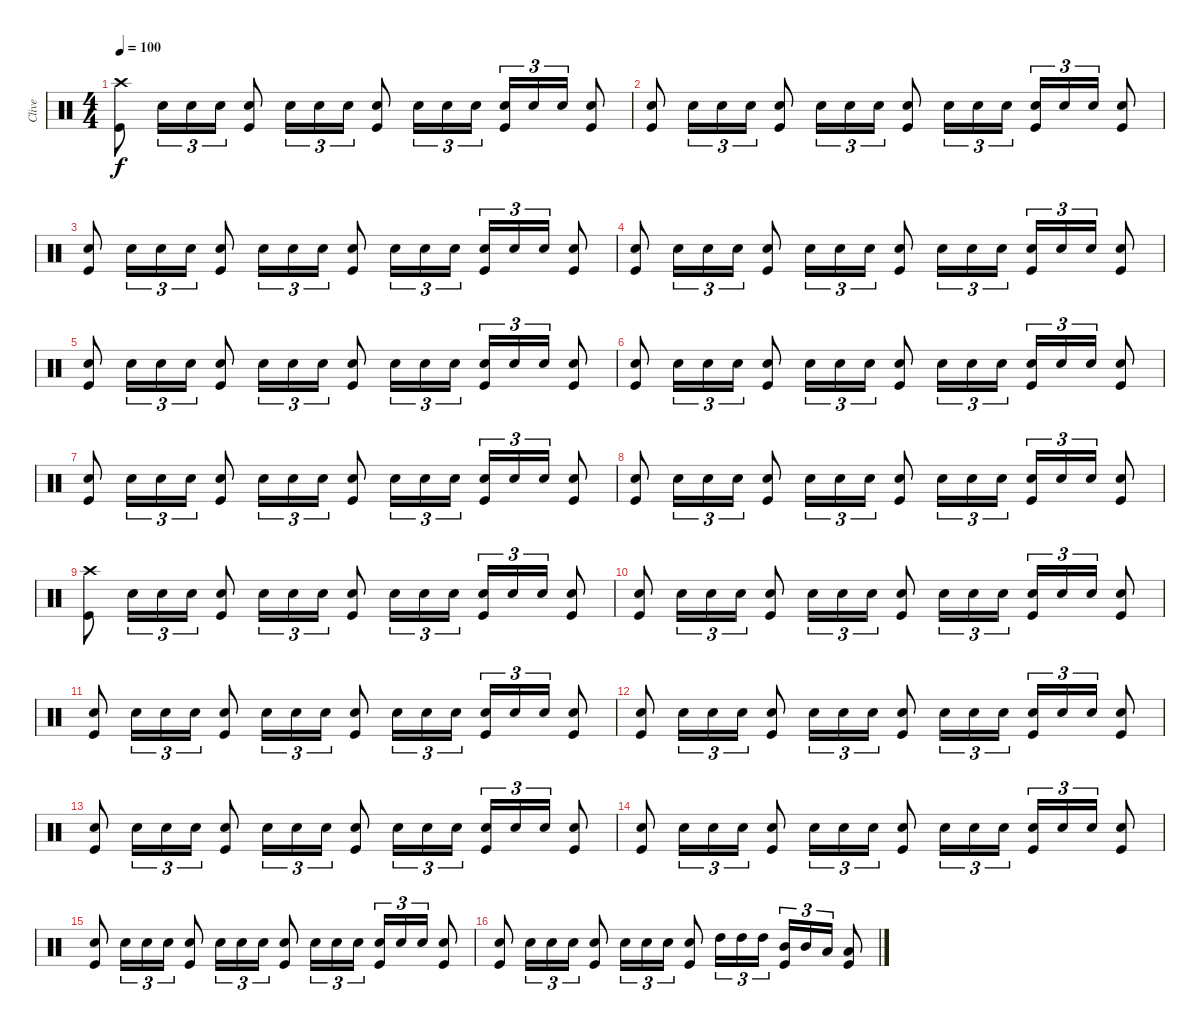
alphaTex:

\track ("Clive" "Clive") {instrument percussion}
\staff {score}
\articulation defaults
\ts (4 4)
\tempo 100
\clef neutral
\ks c
("Crash high (hit)" "Kick (hit)").8{dy f} "Snare (hit) 2".16{tu (3 2)} "Snare (hit) 2".16{tu (3 2)} "Snare (hit) 2".16{tu (3 2)} ("Snare (hit) 2" "Kick (hit)").8 "Snare (hit) 2".16{tu (3 2)} "Snare (hit) 2".16{tu (3 2)} "Snare (hit) 2".16{tu (3 2)} ("Snare (hit) 2" "Kick (hit)").8 "Snare (hit) 2".16{tu (3 2)} "Snare (hit) 2".16{tu (3 2)} "Snare (hit) 2".16{tu (3 2)} ("Snare (hit) 2" "Kick (hit)").16{tu (3 2)} "Snare (hit) 2".16{tu (3 2)} "Snare (hit) 2".16{tu (3 2)} ("Snare (hit) 2" "Kick (hit)").8 |
("Snare (hit) 2" "Kick (hit)").8 "Snare (hit) 2".16{tu (3 2)} "Snare (hit) 2".16{tu (3 2)} "Snare (hit) 2".16{tu (3 2)} ("Snare (hit) 2" "Kick (hit)").8 "Snare (hit) 2".16{tu (3 2)} "Snare (hit) 2".16{tu (3 2)} "Snare (hit) 2".16{tu (3 2)} ("Snare (hit) 2" "Kick (hit)").8 "Snare (hit) 2".16{tu (3 2)} "Snare (hit) 2".16{tu (3 2)} "Snare (hit) 2".16{tu (3 2)} ("Snare (hit) 2" "Kick (hit)").16{tu (3 2)} "Snare (hit) 2".16{tu (3 2)} "Snare (hit) 2".16{tu (3 2)} ("Snare (hit) 2" "Kick (hit)").8 |
("Snare (hit) 2" "Kick (hit)").8 "Snare (hit) 2".16{tu (3 2)} "Snare (hit) 2".16{tu (3 2)} "Snare (hit) 2".16{tu (3 2)} ("Snare (hit) 2" "Kick (hit)").8 "Snare (hit) 2".16{tu (3 2)} "Snare (hit) 2".16{tu (3 2)} "Snare (hit) 2".16{tu (3 2)} ("Snare (hit) 2" "Kick (hit)").8 "Snare (hit) 2".16{tu (3 2)} "Snare (hit) 2".16{tu (3 2)} "Snare (hit) 2".16{tu (3 2)} ("Snare (hit) 2" "Kick (hit)").16{tu (3 2)} "Snare (hit) 2".16{tu (3 2)} "Snare (hit) 2".16{tu (3 2)} ("Snare (hit) 2" "Kick (hit)").8 |
("Snare (hit) 2" "Kick (hit)").8 "Snare (hit) 2".16{tu (3 2)} "Snare (hit) 2".16{tu (3 2)} "Snare (hit) 2".16{tu (3 2)} ("Snare (hit) 2" "Kick (hit)").8 "Snare (hit) 2".16{tu (3 2)} "Snare (hit) 2".16{tu (3 2)} "Snare (hit) 2".16{tu (3 2)} ("Snare (hit) 2" "Kick (hit)").8 "Snare (hit) 2".16{tu (3 2)} "Snare (hit) 2".16{tu (3 2)} "Snare (hit) 2".16{tu (3 2)} ("Snare (hit) 2" "Kick (hit)").16{tu (3 2)} "Snare (hit) 2".16{tu (3 2)} "Snare (hit) 2".16{tu (3 2)} ("Snare (hit) 2" "Kick (hit)").8 |
("Snare (hit) 2" "Kick (hit)").8 "Snare (hit) 2".16{tu (3 2)} "Snare (hit) 2".16{tu (3 2)} "Snare (hit) 2".16{tu (3 2)} ("Snare (hit) 2" "Kick (hit)").8 "Snare (hit) 2".16{tu (3 2)} "Snare (hit) 2".16{tu (3 2)} "Snare (hit) 2".16{tu (3 2)} ("Snare (hit) 2" "Kick (hit)").8 "Snare (hit) 2".16{tu (3 2)} "Snare (hit) 2".16{tu (3 2)} "Snare (hit) 2".16{tu (3 2)} ("Snare (hit) 2" "Kick (hit)").16{tu (3 2)} "Snare (hit) 2".16{tu (3 2)} "Snare (hit) 2".16{tu (3 2)} ("Snare (hit) 2" "Kick (hit)").8 |
("Snare (hit) 2" "Kick (hit)").8 "Snare (hit) 2".16{tu (3 2)} "Snare (hit) 2".16{tu (3 2)} "Snare (hit) 2".16{tu (3 2)} ("Snare (hit) 2" "Kick (hit)").8 "Snare (hit) 2".16{tu (3 2)} "Snare (hit) 2".16{tu (3 2)} "Snare (hit) 2".16{tu (3 2)} ("Snare (hit) 2" "Kick (hit)").8 "Snare (hit) 2".16{tu (3 2)} "Snare (hit) 2".16{tu (3 2)} "Snare (hit) 2".16{tu (3 2)} ("Snare (hit) 2" "Kick (hit)").16{tu (3 2)} "Snare (hit) 2".16{tu (3 2)} "Snare (hit) 2".16{tu (3 2)} ("Snare (hit) 2" "Kick (hit)").8 |
("Snare (hit) 2" "Kick (hit)").8 "Snare (hit) 2".16{tu (3 2)} "Snare (hit) 2".16{tu (3 2)} "Snare (hit) 2".16{tu (3 2)} ("Snare (hit) 2" "Kick (hit)").8 "Snare (hit) 2".16{tu (3 2)} "Snare (hit) 2".16{tu (3 2)} "Snare (hit) 2".16{tu (3 2)} ("Snare (hit) 2" "Kick (hit)").8 "Snare (hit) 2".16{tu (3 2)} "Snare (hit) 2".16{tu (3 2)} "Snare (hit) 2".16{tu (3 2)} ("Snare (hit) 2" "Kick (hit)").16{tu (3 2)} "Snare (hit) 2".16{tu (3 2)} "Snare (hit) 2".16{tu (3 2)} ("Snare (hit) 2" "Kick (hit)").8 |
("Snare (hit) 2" "Kick (hit)").8 "Snare (hit) 2".16{tu (3 2)} "Snare (hit) 2".16{tu (3 2)} "Snare (hit) 2".16{tu (3 2)} ("Snare (hit) 2" "Kick (hit)").8 "Snare (hit) 2".16{tu (3 2)} "Snare (hit) 2".16{tu (3 2)} "Snare (hit) 2".16{tu (3 2)} ("Snare (hit) 2" "Kick (hit)").8 "Snare (hit) 2".16{tu (3 2)} "Snare (hit) 2".16{tu (3 2)} "Snare (hit) 2".16{tu (3 2)} ("Snare (hit) 2" "Kick (hit)").16{tu (3 2)} "Snare (hit) 2".16{tu (3 2)} "Snare (hit) 2".16{tu (3 2)} ("Snare (hit) 2" "Kick (hit)").8 |
("Crash high (hit)" "Kick (hit)").8 "Snare (hit) 2".16{tu (3 2)} "Snare (hit) 2".16{tu (3 2)} "Snare (hit) 2".16{tu (3 2)} ("Snare (hit) 2" "Kick (hit)").8 "Snare (hit) 2".16{tu (3 2)} "Snare (hit) 2".16{tu (3 2)} "Snare (hit) 2".16{tu (3 2)} ("Snare (hit) 2" "Kick (hit)").8 "Snare (hit) 2".16{tu (3 2)} "Snare (hit) 2".16{tu (3 2)} "Snare (hit) 2".16{tu (3 2)} ("Snare (hit) 2" "Kick (hit)").16{tu (3 2)} "Snare (hit) 2".16{tu (3 2)} "Snare (hit) 2".16{tu (3 2)} ("Snare (hit) 2" "Kick (hit)").8 |
("Snare (hit) 2" "Kick (hit)").8 "Snare (hit) 2".16{tu (3 2)} "Snare (hit) 2".16{tu (3 2)} "Snare (hit) 2".16{tu (3 2)} ("Snare (hit) 2" "Kick (hit)").8 "Snare (hit) 2".16{tu (3 2)} "Snare (hit) 2".16{tu (3 2)} "Snare (hit) 2".16{tu (3 2)} ("Snare (hit) 2" "Kick (hit)").8 "Snare (hit) 2".16{tu (3 2)} "Snare (hit) 2".16{tu (3 2)} "Snare (hit) 2".16{tu (3 2)} ("Snare (hit) 2" "Kick (hit)").16{tu (3 2)} "Snare (hit) 2".16{tu (3 2)} "Snare (hit) 2".16{tu (3 2)} ("Snare (hit) 2" "Kick (hit)").8 |
("Snare (hit) 2" "Kick (hit)").8 "Snare (hit) 2".16{tu (3 2)} "Snare (hit) 2".16{tu (3 2)} "Snare (hit) 2".16{tu (3 2)} ("Snare (hit) 2" "Kick (hit)").8 "Snare (hit) 2".16{tu (3 2)} "Snare (hit) 2".16{tu (3 2)} "Snare (hit) 2".16{tu (3 2)} ("Snare (hit) 2" "Kick (hit)").8 "Snare (hit) 2".16{tu (3 2)} "Snare (hit) 2".16{tu (3 2)} "Snare (hit) 2".16{tu (3 2)} ("Snare (hit) 2" "Kick (hit)").16{tu (3 2)} "Snare (hit) 2".16{tu (3 2)} "Snare (hit) 2".16{tu (3 2)} ("Snare (hit) 2" "Kick (hit)").8 |
("Snare (hit) 2" "Kick (hit)").8 "Snare (hit) 2".16{tu (3 2)} "Snare (hit) 2".16{tu (3 2)} "Snare (hit) 2".16{tu (3 2)} ("Snare (hit) 2" "Kick (hit)").8 "Snare (hit) 2".16{tu (3 2)} "Snare (hit) 2".16{tu (3 2)} "Snare (hit) 2".16{tu (3 2)} ("Snare (hit) 2" "Kick (hit)").8 "Snare (hit) 2".16{tu (3 2)} "Snare (hit) 2".16{tu (3 2)} "Snare (hit) 2".16{tu (3 2)} ("Snare (hit) 2" "Kick (hit)").16{tu (3 2)} "Snare (hit) 2".16{tu (3 2)} "Snare (hit) 2".16{tu (3 2)} ("Snare (hit) 2" "Kick (hit)").8 |
("Snare (hit) 2" "Kick (hit)").8 "Snare (hit) 2".16{tu (3 2)} "Snare (hit) 2".16{tu (3 2)} "Snare (hit) 2".16{tu (3 2)} ("Snare (hit) 2" "Kick (hit)").8 "Snare (hit) 2".16{tu (3 2)} "Snare (hit) 2".16{tu (3 2)} "Snare (hit) 2".16{tu (3 2)} ("Snare (hit) 2" "Kick (hit)").8 "Snare (hit) 2".16{tu (3 2)} "Snare (hit) 2".16{tu (3 2)} "Snare (hit) 2".16{tu (3 2)} ("Snare (hit) 2" "Kick (hit)").16{tu (3 2)} "Snare (hit) 2".16{tu (3 2)} "Snare (hit) 2".16{tu (3 2)} ("Snare (hit) 2" "Kick (hit)").8 |
("Snare (hit) 2" "Kick (hit)").8 "Snare (hit) 2".16{tu (3 2)} "Snare (hit) 2".16{tu (3 2)} "Snare (hit) 2".16{tu (3 2)} ("Snare (hit) 2" "Kick (hit)").8 "Snare (hit) 2".16{tu (3 2)} "Snare (hit) 2".16{tu (3 2)} "Snare (hit) 2".16{tu (3 2)} ("Snare (hit) 2" "Kick (hit)").8 "Snare (hit) 2".16{tu (3 2)} "Snare (hit) 2".16{tu (3 2)} "Snare (hit) 2".16{tu (3 2)} ("Snare (hit) 2" "Kick (hit)").16{tu (3 2)} "Snare (hit) 2".16{tu (3 2)} "Snare (hit) 2".16{tu (3 2)} ("Snare (hit) 2" "Kick (hit)").8 |
("Snare (hit) 2" "Kick (hit)").8 "Snare (hit) 2".16{tu (3 2)} "Snare (hit) 2".16{tu (3 2)} "Snare (hit) 2".16{tu (3 2)} ("Snare (hit) 2" "Kick (hit)").8 "Snare (hit) 2".16{tu (3 2)} "Snare (hit) 2".16{tu (3 2)} "Snare (hit) 2".16{tu (3 2)} ("Snare (hit) 2" "Kick (hit)").8 "Snare (hit) 2".16{tu (3 2)} "Snare (hit) 2".16{tu (3 2)} "Snare (hit) 2".16{tu (3 2)} ("Snare (hit) 2" "Kick (hit)").16{tu (3 2)} "Snare (hit) 2".16{tu (3 2)} "Snare (hit) 2".16{tu (3 2)} ("Snare (hit) 2" "Kick (hit)").8 |
("Snare (hit) 2" "Kick (hit)").8 "Snare (hit) 2".16{tu (3 2)} "Snare (hit) 2".16{tu (3 2)} "Snare (hit) 2".16{tu (3 2)} ("Snare (hit) 2" "Kick (hit)").8 "Snare (hit) 2".16{tu (3 2)} "Snare (hit) 2".16{tu (3 2)} "Snare (hit) 2".16{tu (3 2)} ("Snare (hit) 2" "Kick (hit)").8 "High Tom (hit)".16{tu (3 2)} "High Tom (hit)".16{tu (3 2)} "High Tom (hit)".16{tu (3 2)} ("Mid Tom (hit)" "Kick (hit)").16{tu (3 2)} "Mid Tom (hit)".16{tu (3 2)} "Low Tom (hit)".16{tu (3 2)} ("Low Tom (hit)" "Kick (hit)").8
